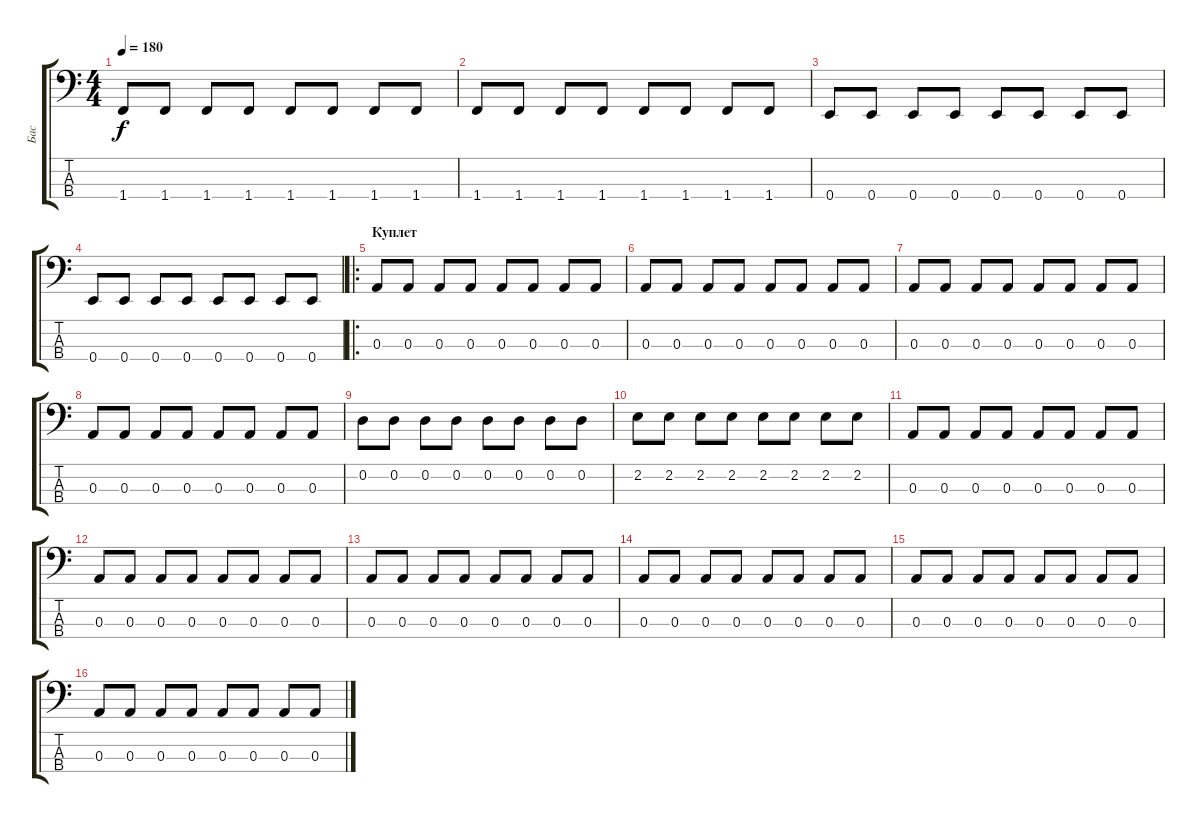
\track ("Бас" "Бас") {instrument electricbassfinger}
\staff {score tabs}
\tuning (G2 D2 A1 E1) {hide}
\ts (4 4)
\tempo 180
\clef f4
\ks c
1.4.8{dy f} 1.4.8 1.4.8 1.4.8 1.4.8 1.4.8 1.4.8 1.4.8 |
1.4.8 1.4.8 1.4.8 1.4.8 1.4.8 1.4.8 1.4.8 1.4.8 |
0.4.8 0.4.8 0.4.8 0.4.8 0.4.8 0.4.8 0.4.8 0.4.8 |
0.4.8 0.4.8 0.4.8 0.4.8 0.4.8 0.4.8 0.4.8 0.4.8 |
\ro
\section ("" "Куплет")
0.3.8 0.3.8 0.3.8 0.3.8 0.3.8 0.3.8 0.3.8 0.3.8 |
0.3.8 0.3.8 0.3.8 0.3.8 0.3.8 0.3.8 0.3.8 0.3.8 |
0.3.8 0.3.8 0.3.8 0.3.8 0.3.8 0.3.8 0.3.8 0.3.8 |
0.3.8 0.3.8 0.3.8 0.3.8 0.3.8 0.3.8 0.3.8 0.3.8 |
0.2.8 0.2.8 0.2.8 0.2.8 0.2.8 0.2.8 0.2.8 0.2.8 |
2.2.8 2.2.8 2.2.8 2.2.8 2.2.8 2.2.8 2.2.8 2.2.8 |
0.3.8 0.3.8 0.3.8 0.3.8 0.3.8 0.3.8 0.3.8 0.3.8 |
0.3.8 0.3.8 0.3.8 0.3.8 0.3.8 0.3.8 0.3.8 0.3.8 |
0.3.8 0.3.8 0.3.8 0.3.8 0.3.8 0.3.8 0.3.8 0.3.8 |
0.3.8 0.3.8 0.3.8 0.3.8 0.3.8 0.3.8 0.3.8 0.3.8 |
0.3.8 0.3.8 0.3.8 0.3.8 0.3.8 0.3.8 0.3.8 0.3.8 |
0.3.8 0.3.8 0.3.8 0.3.8 0.3.8 0.3.8 0.3.8 0.3.8
